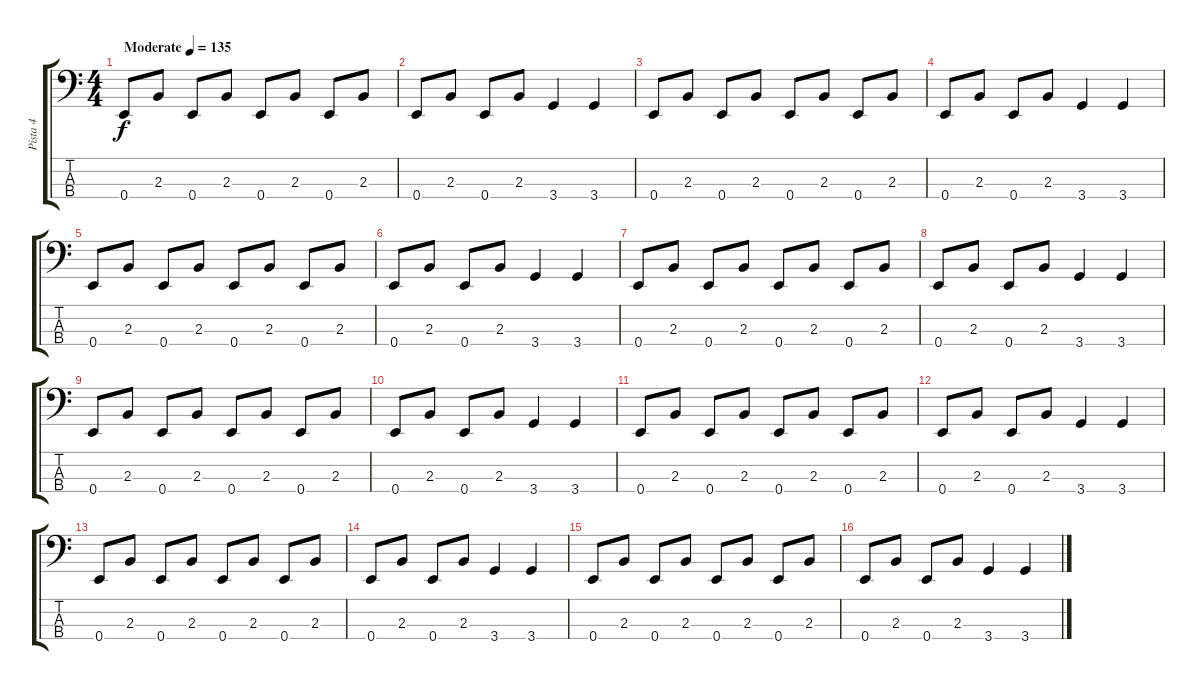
\track ("Pista 4" "Pista 4") {instrument electricbasspick}
\staff {score tabs}
\tuning (G2 D2 A1 E1) {hide}
\ts (4 4)
\tempo (135 "Moderate")
\clef f4
\ks c
0.4.8{dy f instrument electricbasspick} 2.3.8 0.4.8 2.3.8 0.4.8 2.3.8 0.4.8 2.3.8 |
0.4.8 2.3.8 0.4.8 2.3.8 3.4.4 3.4.4 |
0.4.8 2.3.8 0.4.8 2.3.8 0.4.8 2.3.8 0.4.8 2.3.8 |
0.4.8 2.3.8 0.4.8 2.3.8 3.4.4 3.4.4 |
0.4.8 2.3.8 0.4.8 2.3.8 0.4.8 2.3.8 0.4.8 2.3.8 |
0.4.8 2.3.8 0.4.8 2.3.8 3.4.4 3.4.4 |
0.4.8 2.3.8 0.4.8 2.3.8 0.4.8 2.3.8 0.4.8 2.3.8 |
0.4.8 2.3.8 0.4.8 2.3.8 3.4.4 3.4.4 |
0.4.8 2.3.8 0.4.8 2.3.8 0.4.8 2.3.8 0.4.8 2.3.8 |
0.4.8 2.3.8 0.4.8 2.3.8 3.4.4 3.4.4 |
0.4.8 2.3.8 0.4.8 2.3.8 0.4.8 2.3.8 0.4.8 2.3.8 |
0.4.8 2.3.8 0.4.8 2.3.8 3.4.4 3.4.4 |
0.4.8 2.3.8 0.4.8 2.3.8 0.4.8 2.3.8 0.4.8 2.3.8 |
0.4.8 2.3.8 0.4.8 2.3.8 3.4.4 3.4.4 |
0.4.8 2.3.8 0.4.8 2.3.8 0.4.8 2.3.8 0.4.8 2.3.8 |
0.4.8 2.3.8 0.4.8 2.3.8 3.4.4 3.4.4
